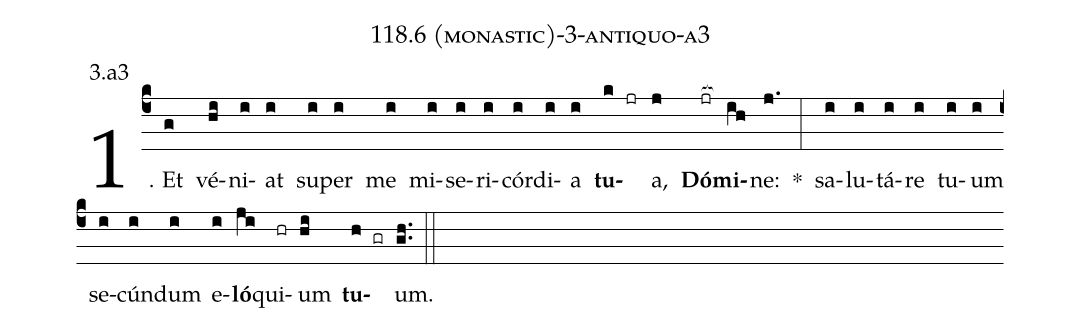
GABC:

name: 118.6 (monastic)-3-antiquo-a3;
annotation: 3.a3;
%%
(c4)1. Et(g) vé(hi)ni(i)at(i) su(i)per(i) me(i) mi(i)se(i)ri(i)cór(i)di(i)a(i) <b>tu</b>(k jr)a,(j) <b>Dó</b>(jr[ocb:1{])<b>mi</b>(ih[ocb:0}])ne:(j.) *(:) sa(i)lu(i)tá(i)re(i) tu(i)um(i) se(i)cún(i)dum(i) e(i)<b>ló</b>(ji)qui(hr)um(hi) <b>tu</b>(h gr)um.(gh..) (::)
